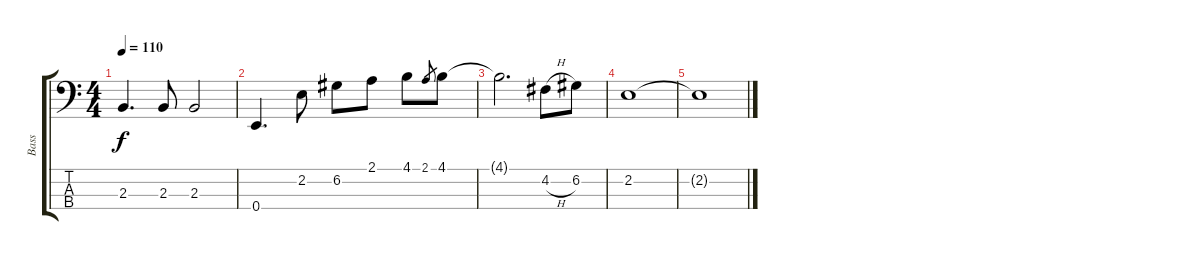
\track ("Bass" "Bass") {instrument electricbassfinger}
\staff {score tabs}
\tuning (G2 D2 A1 E1) {hide}
\ts (4 4)
\tempo 110
\clef f4
\ks c
2.3.4{d dy f} 2.3.8 2.3.2 |
0.4.4{d} 2.2.8 6.2.8 2.1.8 4.1.8 2.1.8{gr} 4.1.8 |
4.1{t}.2{d} 4.2{h}.8 6.2.8 |
2.2.1 |
2.2{t}.1
